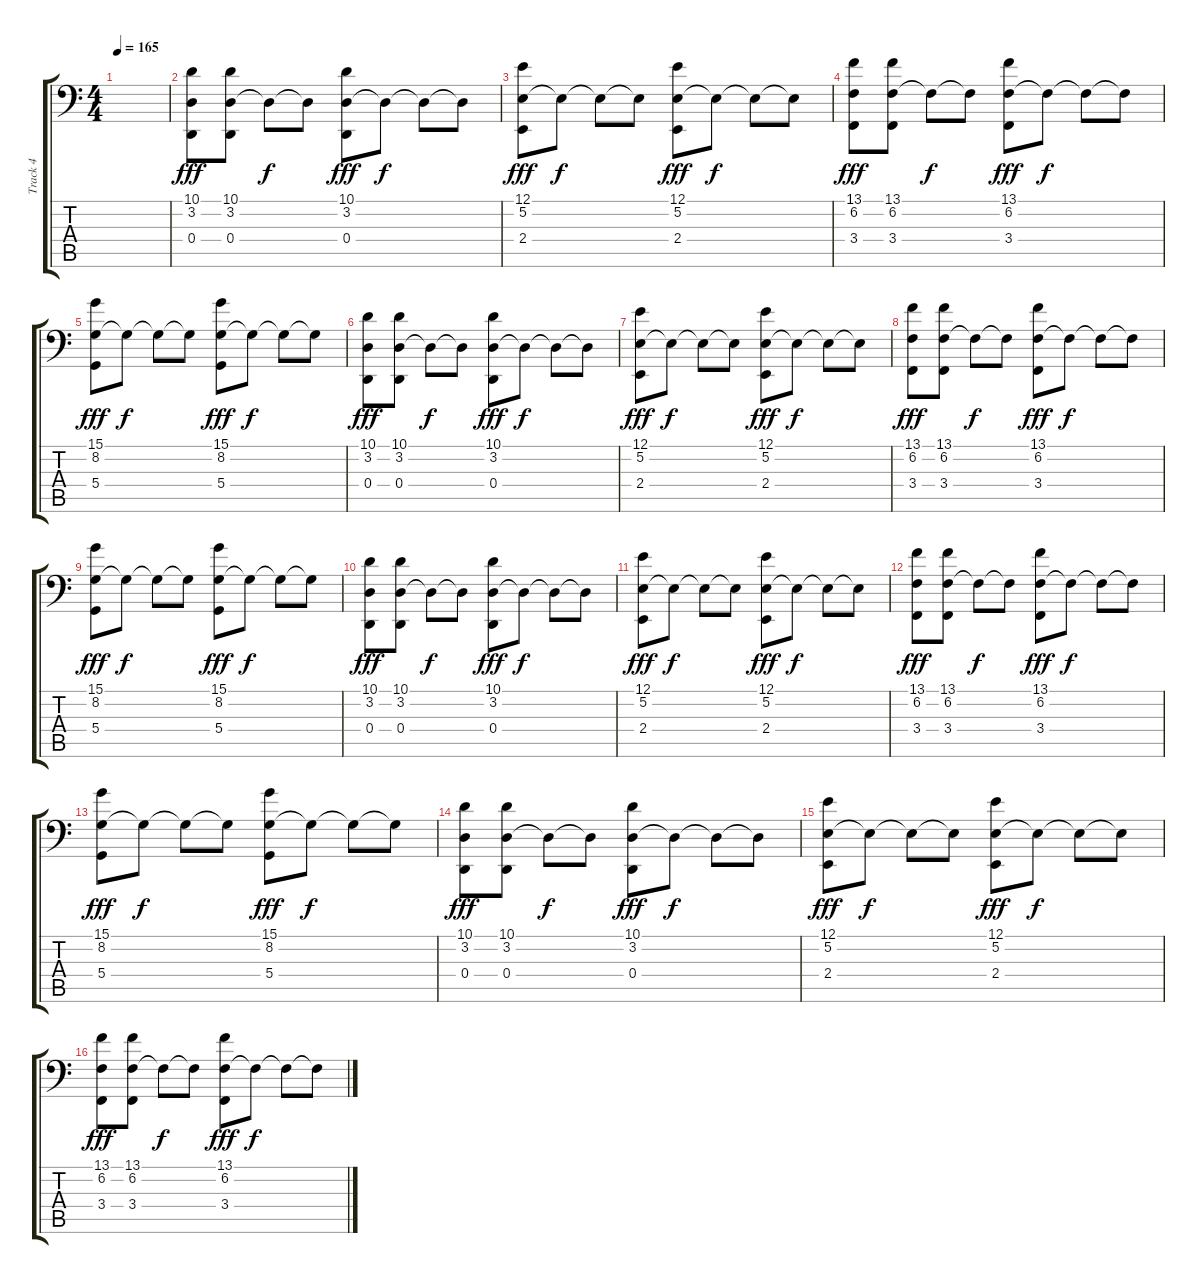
\track ("Track 4" "Track 4") {instrument stringensemble1}
\staff {score tabs}
\tuning (E3 B2 G2 D2 A1 E1) {hide}
\ts (4 4)
\tempo 165
\clef f4
\ks c
|
(10.1 3.2 0.4).8{dy fff} (10.1 3.2 0.4).8 3.2{t}.8{dy f} 3.2{t}.8 (10.1 3.2 0.4).8{dy fff} 3.2{t}.8{dy f} 3.2{t}.8 3.2{t}.8 |
(12.1 5.2 2.4).8{dy fff} 5.2{t}.8{dy f} 5.2{t}.8 5.2{t}.8 (12.1 5.2 2.4).8{dy fff} 5.2{t}.8{dy f} 5.2{t}.8 5.2{t}.8 |
(13.1 6.2 3.4).8{dy fff} (13.1 6.2 3.4).8 6.2{t}.8{dy f} 6.2{t}.8 (13.1 6.2 3.4).8{dy fff} 6.2{t}.8{dy f} 6.2{t}.8 6.2{t}.8 |
(15.1 8.2 5.4).8{dy fff} 8.2{t}.8{dy f} 8.2{t}.8 8.2{t}.8 (15.1 8.2 5.4).8{dy fff} 8.2{t}.8{dy f} 8.2{t}.8 8.2{t}.8 |
(10.1 3.2 0.4).8{dy fff} (10.1 3.2 0.4).8 3.2{t}.8{dy f} 3.2{t}.8 (10.1 3.2 0.4).8{dy fff} 3.2{t}.8{dy f} 3.2{t}.8 3.2{t}.8 |
(12.1 5.2 2.4).8{dy fff} 5.2{t}.8{dy f} 5.2{t}.8 5.2{t}.8 (12.1 5.2 2.4).8{dy fff} 5.2{t}.8{dy f} 5.2{t}.8 5.2{t}.8 |
(13.1 6.2 3.4).8{dy fff} (13.1 6.2 3.4).8 6.2{t}.8{dy f} 6.2{t}.8 (13.1 6.2 3.4).8{dy fff} 6.2{t}.8{dy f} 6.2{t}.8 6.2{t}.8 |
(15.1 8.2 5.4).8{dy fff} 8.2{t}.8{dy f} 8.2{t}.8 8.2{t}.8 (15.1 8.2 5.4).8{dy fff} 8.2{t}.8{dy f} 8.2{t}.8 8.2{t}.8 |
(10.1 3.2 0.4).8{dy fff} (10.1 3.2 0.4).8 3.2{t}.8{dy f} 3.2{t}.8 (10.1 3.2 0.4).8{dy fff} 3.2{t}.8{dy f} 3.2{t}.8 3.2{t}.8 |
(12.1 5.2 2.4).8{dy fff} 5.2{t}.8{dy f} 5.2{t}.8 5.2{t}.8 (12.1 5.2 2.4).8{dy fff} 5.2{t}.8{dy f} 5.2{t}.8 5.2{t}.8 |
(13.1 6.2 3.4).8{dy fff} (13.1 6.2 3.4).8 6.2{t}.8{dy f} 6.2{t}.8 (13.1 6.2 3.4).8{dy fff} 6.2{t}.8{dy f} 6.2{t}.8 6.2{t}.8 |
(15.1 8.2 5.4).8{dy fff} 8.2{t}.8{dy f} 8.2{t}.8 8.2{t}.8 (15.1 8.2 5.4).8{dy fff} 8.2{t}.8{dy f} 8.2{t}.8 8.2{t}.8 |
(10.1 3.2 0.4).8{dy fff} (10.1 3.2 0.4).8 3.2{t}.8{dy f} 3.2{t}.8 (10.1 3.2 0.4).8{dy fff} 3.2{t}.8{dy f} 3.2{t}.8 3.2{t}.8 |
(12.1 5.2 2.4).8{dy fff} 5.2{t}.8{dy f} 5.2{t}.8 5.2{t}.8 (12.1 5.2 2.4).8{dy fff} 5.2{t}.8{dy f} 5.2{t}.8 5.2{t}.8 |
(13.1 6.2 3.4).8{dy fff} (13.1 6.2 3.4).8 6.2{t}.8{dy f} 6.2{t}.8 (13.1 6.2 3.4).8{dy fff} 6.2{t}.8{dy f} 6.2{t}.8 6.2{t}.8
